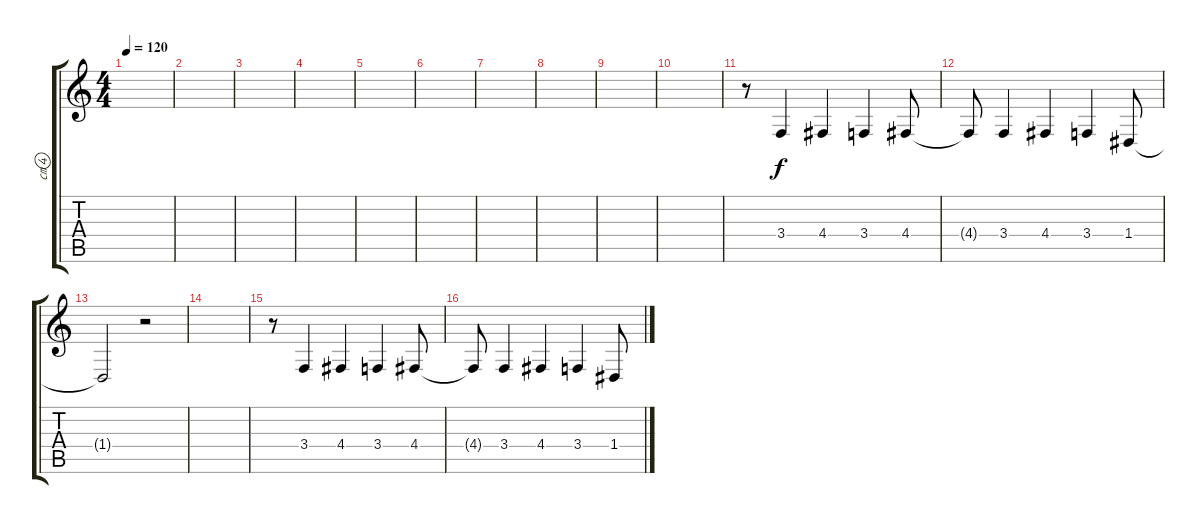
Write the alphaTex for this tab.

\track ("㎝" "㎝") {instrument oboe}
\staff {score tabs}
\tuning (E4 B3 G3 D3 A2 E2) {hide}
\ts (4 4)
\tempo 120
\clef g2
\ks c
|
|
|
|
|
|
|
|
|
|
r.8 3.4.4 4.4.4 3.4.4 4.4.8 |
4.4{t}.8 3.4.4 4.4.4 3.4.4 1.4.8 |
1.4{t}.2 r.2 |
|
r.8 3.4.4 4.4.4 3.4.4 4.4.8 |
4.4{t}.8 3.4.4 4.4.4 3.4.4 1.4.8
